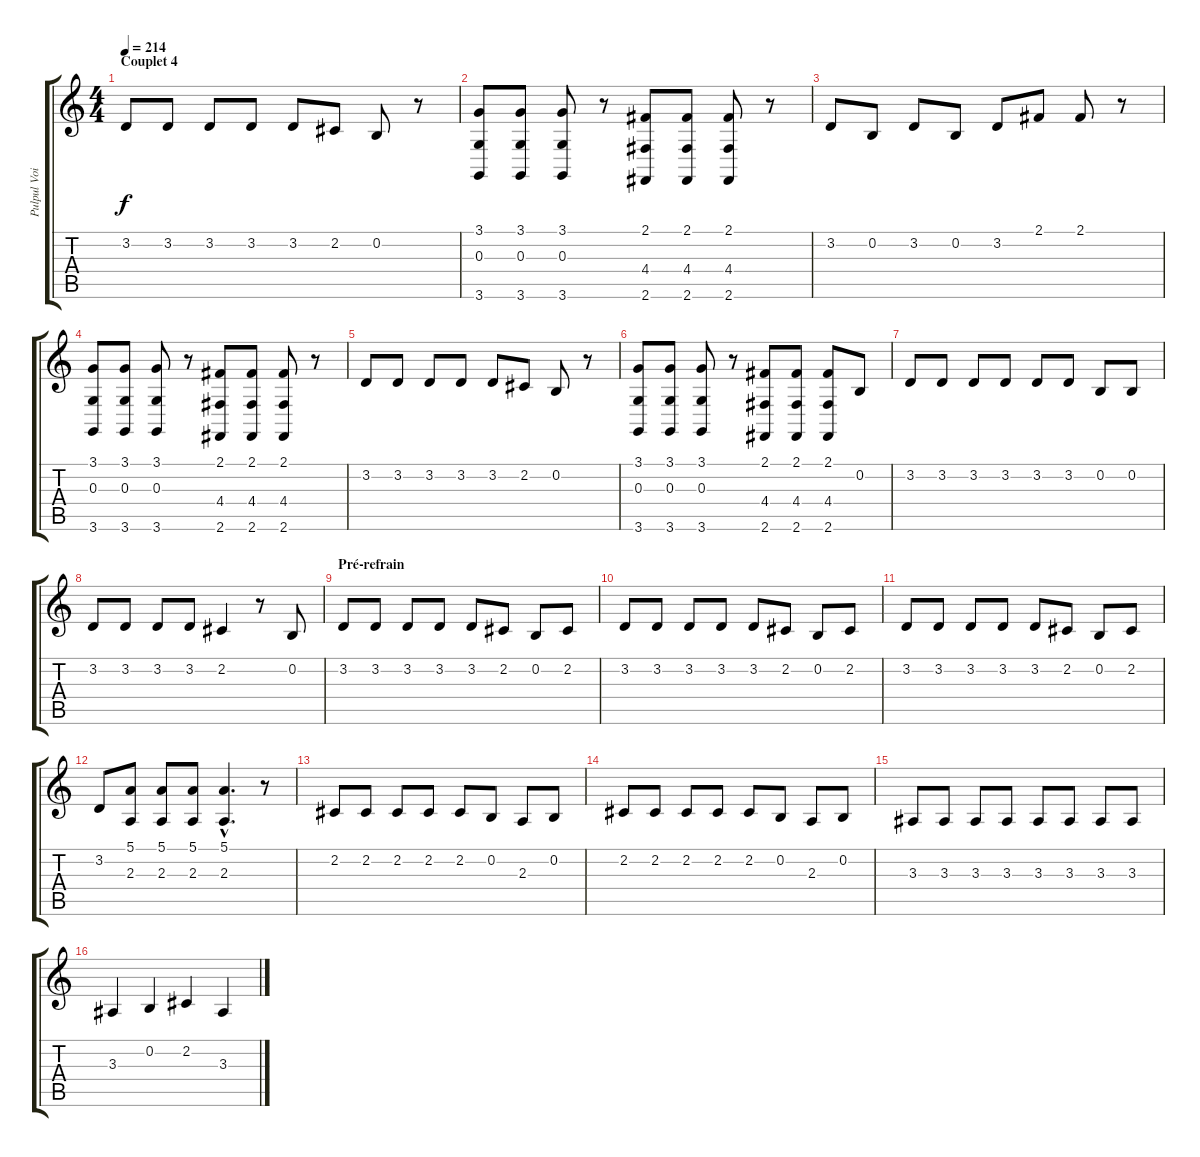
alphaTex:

\track ("Pulpul Voix" "Pulpul Voi") {instrument clarinet}
\staff {score tabs}
\tuning (E4 B3 G3 D3 A2 E2) {hide}
\ts (4 4)
\section ("" "Couplet 4")
\tempo 214
\clef g2
\ks c
3.2.8{dy f} 3.2.8 3.2.8 3.2.8 3.2.8 2.2.8 0.2.8 r.8 |
(3.1 0.3 3.6).8 (3.1 0.3 3.6).8 (3.1 0.3 3.6).8 r.8 (2.1 4.4 2.6).8 (2.1 4.4 2.6).8 (2.1 4.4 2.6).8 r.8 |
3.2.8 0.2.8 3.2.8 0.2.8 3.2.8 2.1.8 2.1.8 r.8 |
(3.1 0.3 3.6).8 (3.1 0.3 3.6).8 (3.1 0.3 3.6).8 r.8 (2.1 4.4 2.6).8 (2.1 4.4 2.6).8 (2.1 4.4 2.6).8 r.8 |
3.2.8 3.2.8 3.2.8 3.2.8 3.2.8 2.2.8 0.2.8 r.8 |
(3.1 0.3 3.6).8 (3.1 0.3 3.6).8 (3.1 0.3 3.6).8 r.8 (2.1 4.4 2.6).8 (2.1 4.4 2.6).8 (2.1 4.4 2.6).8 0.2.8 |
3.2.8 3.2.8 3.2.8 3.2.8 3.2.8 3.2.8 0.2.8 0.2.8 |
3.2.8 3.2.8 3.2.8 3.2.8 2.2.4 r.8 0.2.8 |
\section ("" "Pré-refrain")
3.2.8 3.2.8 3.2.8 3.2.8 3.2.8 2.2.8 0.2.8 2.2.8 |
3.2.8 3.2.8 3.2.8 3.2.8 3.2.8 2.2.8 0.2.8 2.2.8 |
3.2.8 3.2.8 3.2.8 3.2.8 3.2.8 2.2.8 0.2.8 2.2.8 |
3.2.8 (5.1 2.3).8 (5.1 2.3).8 (5.1 2.3).8 (5.1{hac} 2.3{hac}).4{d} r.8 |
2.2.8 2.2.8 2.2.8 2.2.8 2.2.8 0.2.8 2.3.8 0.2.8 |
2.2.8 2.2.8 2.2.8 2.2.8 2.2.8 0.2.8 2.3.8 0.2.8 |
3.3.8 3.3.8 3.3.8 3.3.8 3.3.8 3.3.8 3.3.8 3.3.8 |
3.3.4 0.2.4 2.2.4 3.3.4
